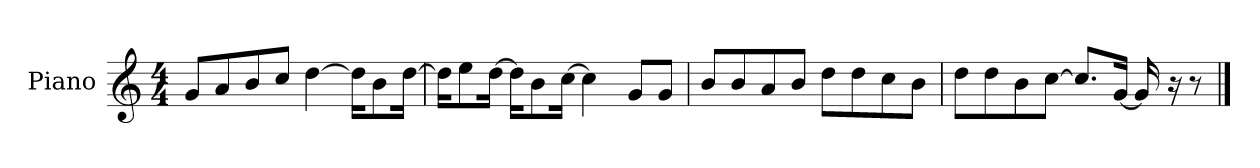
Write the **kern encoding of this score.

**kern
*part1
*staff1
*I"Piano
*I'P-no
*clefG2
*k[]
*M4/4
*MM90
=1
8g/L
8a/
8b/
8cc/J
[4dd\
16dd\KL]
8b\
[16dd\Jk
=2
16dd\KL]
8ee\
[16dd\Jk
16dd\KL]
8b\
[16cc\Jk
4cc\]
8g/L
8g/J
=3
8b/L
8b/
8a/
8b/J
8dd\L
8dd\
8cc\
8b\J
=4
8dd\L
8dd\
8b\
[8cc\J
8.cc/L]
[16g/Jk
16g/]
16r
8r
==
*-
